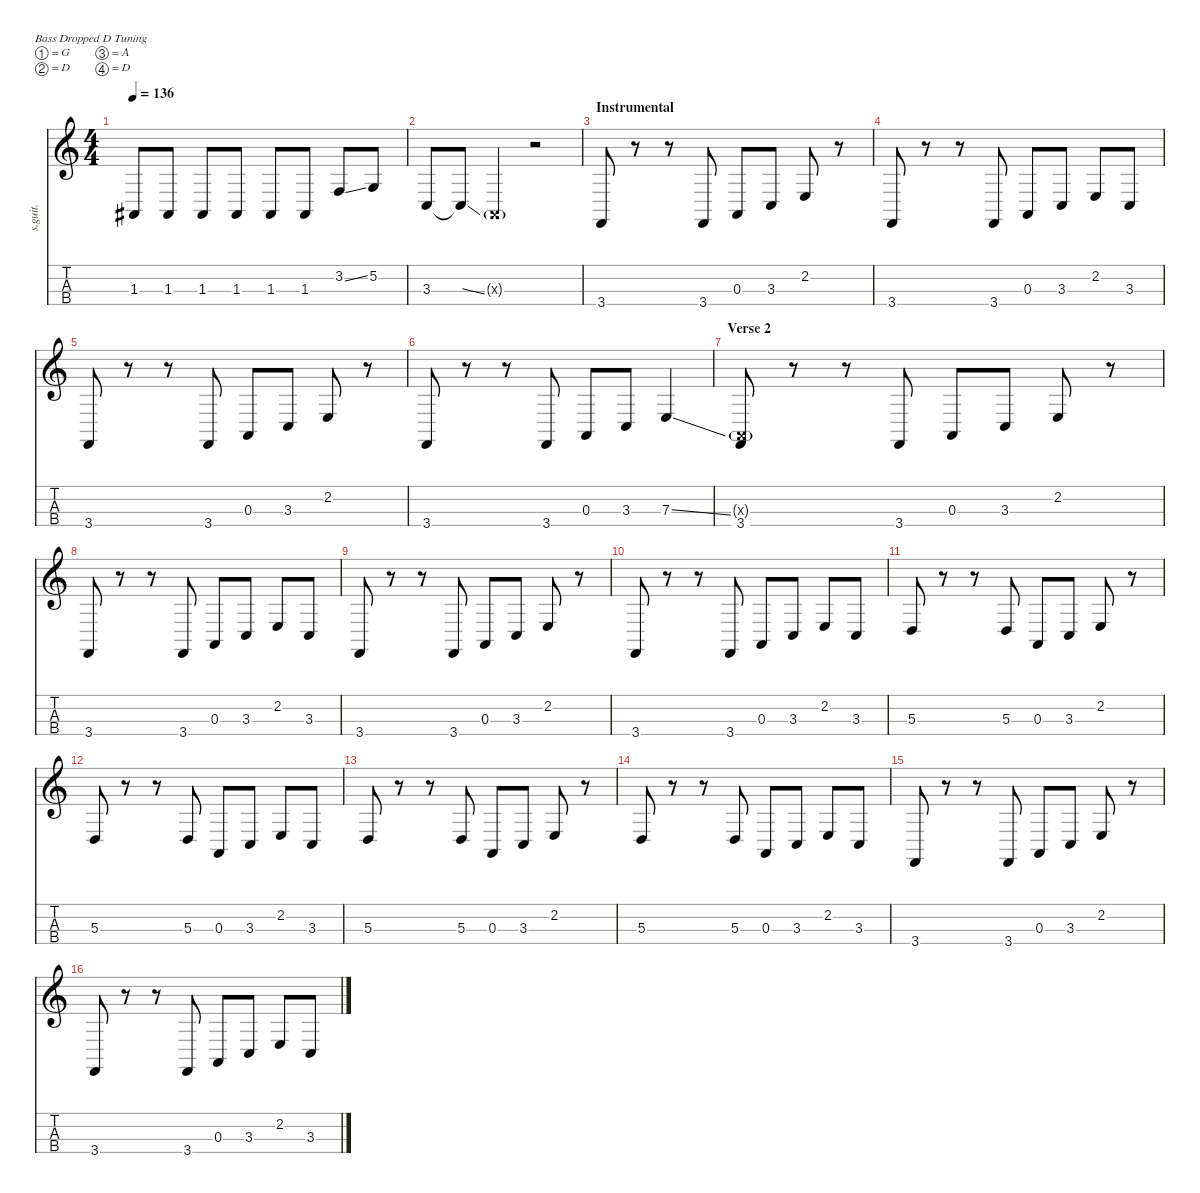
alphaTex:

\defaultSystemsLayout 4
\hideDynamics
\bracketExtendMode nobrackets
\track ("Jeremy Davis" "s.guit.") {instrument electricbasspick}
\staff {score tabs}
\tuning (G2 D2 A1 D1)
\ts (4 4)
\tempo 136
\clef g2
\ks c
1.3{acc #}.8{lyrics (0 "") lyrics (1 "") lyrics (2 "") lyrics (3 "") lyrics (4 "") dy f} 1.3{acc #}.8{lyrics (0 "") lyrics (1 "") lyrics (2 "") lyrics (3 "") lyrics (4 "")} 1.3{acc #}.8{lyrics (0 "") lyrics (1 "") lyrics (2 "") lyrics (3 "") lyrics (4 "")} 1.3{acc #}.8{lyrics (0 "") lyrics (1 "") lyrics (2 "") lyrics (3 "") lyrics (4 "")} 1.3{acc #}.8{lyrics (0 "") lyrics (1 "") lyrics (2 "") lyrics (3 "") lyrics (4 "")} 1.3{acc #}.8{lyrics (0 "") lyrics (1 "") lyrics (2 "") lyrics (3 "") lyrics (4 "")} 3.2{ss}.8{lyrics (0 "") lyrics (1 "") lyrics (2 "") lyrics (3 "") lyrics (4 "")} 5.2.8{lyrics (0 "") lyrics (1 "") lyrics (2 "") lyrics (3 "") lyrics (4 "")} |
3.3.8{lyrics (0 "") lyrics (1 "") lyrics (2 "") lyrics (3 "") lyrics (4 "")} 3.3{ss t}.8{lyrics (0 "") lyrics (1 "") lyrics (2 "") lyrics (3 "") lyrics (4 "")} 0.3{g x}.4{lyrics (0 "") lyrics (1 "") lyrics (2 "") lyrics (3 "") lyrics (4 "")} r.2 |
\section ("" "Instrumental")
3.4.8{lyrics (0 "") lyrics (1 "") lyrics (2 "") lyrics (3 "") lyrics (4 "")} r.8 r.8 3.4.8{lyrics (0 "") lyrics (1 "") lyrics (2 "") lyrics (3 "") lyrics (4 "")} 0.3.8{lyrics (0 "") lyrics (1 "") lyrics (2 "") lyrics (3 "") lyrics (4 "")} 3.3.8{lyrics (0 "") lyrics (1 "") lyrics (2 "") lyrics (3 "") lyrics (4 "")} 2.2.8{lyrics (0 "") lyrics (1 "") lyrics (2 "") lyrics (3 "") lyrics (4 "")} r.8 |
3.4.8{lyrics (0 "") lyrics (1 "") lyrics (2 "") lyrics (3 "") lyrics (4 "")} r.8 r.8 3.4.8{lyrics (0 "") lyrics (1 "") lyrics (2 "") lyrics (3 "") lyrics (4 "")} 0.3.8{lyrics (0 "") lyrics (1 "") lyrics (2 "") lyrics (3 "") lyrics (4 "")} 3.3.8{lyrics (0 "") lyrics (1 "") lyrics (2 "") lyrics (3 "") lyrics (4 "")} 2.2.8{lyrics (0 "") lyrics (1 "") lyrics (2 "") lyrics (3 "") lyrics (4 "")} 3.3.8{lyrics (0 "") lyrics (1 "") lyrics (2 "") lyrics (3 "") lyrics (4 "")} |
3.4.8{lyrics (0 "") lyrics (1 "") lyrics (2 "") lyrics (3 "") lyrics (4 "")} r.8 r.8 3.4.8{lyrics (0 "") lyrics (1 "") lyrics (2 "") lyrics (3 "") lyrics (4 "")} 0.3.8{lyrics (0 "") lyrics (1 "") lyrics (2 "") lyrics (3 "") lyrics (4 "")} 3.3.8{lyrics (0 "") lyrics (1 "") lyrics (2 "") lyrics (3 "") lyrics (4 "")} 2.2.8{lyrics (0 "") lyrics (1 "") lyrics (2 "") lyrics (3 "") lyrics (4 "")} r.8 |
3.4.8{lyrics (0 "") lyrics (1 "") lyrics (2 "") lyrics (3 "") lyrics (4 "")} r.8 r.8 3.4.8{lyrics (0 "") lyrics (1 "") lyrics (2 "") lyrics (3 "") lyrics (4 "")} 0.3.8{lyrics (0 "") lyrics (1 "") lyrics (2 "") lyrics (3 "") lyrics (4 "")} 3.3.8{lyrics (0 "") lyrics (1 "") lyrics (2 "") lyrics (3 "") lyrics (4 "")} 7.3{ss}.4{lyrics (0 "") lyrics (1 "") lyrics (2 "") lyrics (3 "") lyrics (4 "")} |
\section ("" "Verse 2")
(0.3{g x} 3.4).8{lyrics (0 "") lyrics (1 "") lyrics (2 "") lyrics (3 "") lyrics (4 "")} r.8 r.8 3.4.8{lyrics (0 "") lyrics (1 "") lyrics (2 "") lyrics (3 "") lyrics (4 "")} 0.3.8{lyrics (0 "") lyrics (1 "") lyrics (2 "") lyrics (3 "") lyrics (4 "")} 3.3.8{lyrics (0 "") lyrics (1 "") lyrics (2 "") lyrics (3 "") lyrics (4 "")} 2.2.8{lyrics (0 "") lyrics (1 "") lyrics (2 "") lyrics (3 "") lyrics (4 "")} r.8 |
3.4.8{lyrics (0 "") lyrics (1 "") lyrics (2 "") lyrics (3 "") lyrics (4 "")} r.8 r.8 3.4.8{lyrics (0 "") lyrics (1 "") lyrics (2 "") lyrics (3 "") lyrics (4 "")} 0.3.8{lyrics (0 "") lyrics (1 "") lyrics (2 "") lyrics (3 "") lyrics (4 "")} 3.3.8{lyrics (0 "") lyrics (1 "") lyrics (2 "") lyrics (3 "") lyrics (4 "")} 2.2.8{lyrics (0 "") lyrics (1 "") lyrics (2 "") lyrics (3 "") lyrics (4 "")} 3.3.8{lyrics (0 "") lyrics (1 "") lyrics (2 "") lyrics (3 "") lyrics (4 "")} |
3.4.8{lyrics (0 "") lyrics (1 "") lyrics (2 "") lyrics (3 "") lyrics (4 "")} r.8 r.8 3.4.8{lyrics (0 "") lyrics (1 "") lyrics (2 "") lyrics (3 "") lyrics (4 "")} 0.3.8{lyrics (0 "") lyrics (1 "") lyrics (2 "") lyrics (3 "") lyrics (4 "")} 3.3.8{lyrics (0 "") lyrics (1 "") lyrics (2 "") lyrics (3 "") lyrics (4 "")} 2.2.8{lyrics (0 "") lyrics (1 "") lyrics (2 "") lyrics (3 "") lyrics (4 "")} r.8 |
3.4.8{lyrics (0 "") lyrics (1 "") lyrics (2 "") lyrics (3 "") lyrics (4 "")} r.8 r.8 3.4.8{lyrics (0 "") lyrics (1 "") lyrics (2 "") lyrics (3 "") lyrics (4 "")} 0.3.8{lyrics (0 "") lyrics (1 "") lyrics (2 "") lyrics (3 "") lyrics (4 "")} 3.3.8{lyrics (0 "") lyrics (1 "") lyrics (2 "") lyrics (3 "") lyrics (4 "")} 2.2.8{lyrics (0 "") lyrics (1 "") lyrics (2 "") lyrics (3 "") lyrics (4 "")} 3.3.8{lyrics (0 "") lyrics (1 "") lyrics (2 "") lyrics (3 "") lyrics (4 "")} |
5.3.8{lyrics (0 "") lyrics (1 "") lyrics (2 "") lyrics (3 "") lyrics (4 "")} r.8 r.8 5.3.8{lyrics (0 "") lyrics (1 "") lyrics (2 "") lyrics (3 "") lyrics (4 "")} 0.3.8{lyrics (0 "") lyrics (1 "") lyrics (2 "") lyrics (3 "") lyrics (4 "")} 3.3.8{lyrics (0 "") lyrics (1 "") lyrics (2 "") lyrics (3 "") lyrics (4 "")} 2.2.8{lyrics (0 "") lyrics (1 "") lyrics (2 "") lyrics (3 "") lyrics (4 "")} r.8 |
5.3.8{lyrics (0 "") lyrics (1 "") lyrics (2 "") lyrics (3 "") lyrics (4 "")} r.8 r.8 5.3.8{lyrics (0 "") lyrics (1 "") lyrics (2 "") lyrics (3 "") lyrics (4 "")} 0.3.8{lyrics (0 "") lyrics (1 "") lyrics (2 "") lyrics (3 "") lyrics (4 "")} 3.3.8{lyrics (0 "") lyrics (1 "") lyrics (2 "") lyrics (3 "") lyrics (4 "")} 2.2.8{lyrics (0 "") lyrics (1 "") lyrics (2 "") lyrics (3 "") lyrics (4 "")} 3.3.8{lyrics (0 "") lyrics (1 "") lyrics (2 "") lyrics (3 "") lyrics (4 "")} |
5.3.8{lyrics (0 "") lyrics (1 "") lyrics (2 "") lyrics (3 "") lyrics (4 "")} r.8 r.8 5.3.8{lyrics (0 "") lyrics (1 "") lyrics (2 "") lyrics (3 "") lyrics (4 "")} 0.3.8{lyrics (0 "") lyrics (1 "") lyrics (2 "") lyrics (3 "") lyrics (4 "")} 3.3.8{lyrics (0 "") lyrics (1 "") lyrics (2 "") lyrics (3 "") lyrics (4 "")} 2.2.8{lyrics (0 "") lyrics (1 "") lyrics (2 "") lyrics (3 "") lyrics (4 "")} r.8 |
5.3.8{lyrics (0 "") lyrics (1 "") lyrics (2 "") lyrics (3 "") lyrics (4 "")} r.8 r.8 5.3.8{lyrics (0 "") lyrics (1 "") lyrics (2 "") lyrics (3 "") lyrics (4 "")} 0.3.8{lyrics (0 "") lyrics (1 "") lyrics (2 "") lyrics (3 "") lyrics (4 "")} 3.3.8{lyrics (0 "") lyrics (1 "") lyrics (2 "") lyrics (3 "") lyrics (4 "")} 2.2.8{lyrics (0 "") lyrics (1 "") lyrics (2 "") lyrics (3 "") lyrics (4 "")} 3.3.8{lyrics (0 "") lyrics (1 "") lyrics (2 "") lyrics (3 "") lyrics (4 "")} |
3.4.8{lyrics (0 "") lyrics (1 "") lyrics (2 "") lyrics (3 "") lyrics (4 "")} r.8 r.8 3.4.8{lyrics (0 "") lyrics (1 "") lyrics (2 "") lyrics (3 "") lyrics (4 "")} 0.3.8{lyrics (0 "") lyrics (1 "") lyrics (2 "") lyrics (3 "") lyrics (4 "")} 3.3.8{lyrics (0 "") lyrics (1 "") lyrics (2 "") lyrics (3 "") lyrics (4 "")} 2.2.8{lyrics (0 "") lyrics (1 "") lyrics (2 "") lyrics (3 "") lyrics (4 "")} r.8 |
3.4.8{lyrics (0 "") lyrics (1 "") lyrics (2 "") lyrics (3 "") lyrics (4 "")} r.8 r.8 3.4.8{lyrics (0 "") lyrics (1 "") lyrics (2 "") lyrics (3 "") lyrics (4 "")} 0.3.8{lyrics (0 "") lyrics (1 "") lyrics (2 "") lyrics (3 "") lyrics (4 "")} 3.3.8{lyrics (0 "") lyrics (1 "") lyrics (2 "") lyrics (3 "") lyrics (4 "")} 2.2.8{lyrics (0 "") lyrics (1 "") lyrics (2 "") lyrics (3 "") lyrics (4 "")} 3.3.8{lyrics (0 "") lyrics (1 "") lyrics (2 "") lyrics (3 "") lyrics (4 "")}
